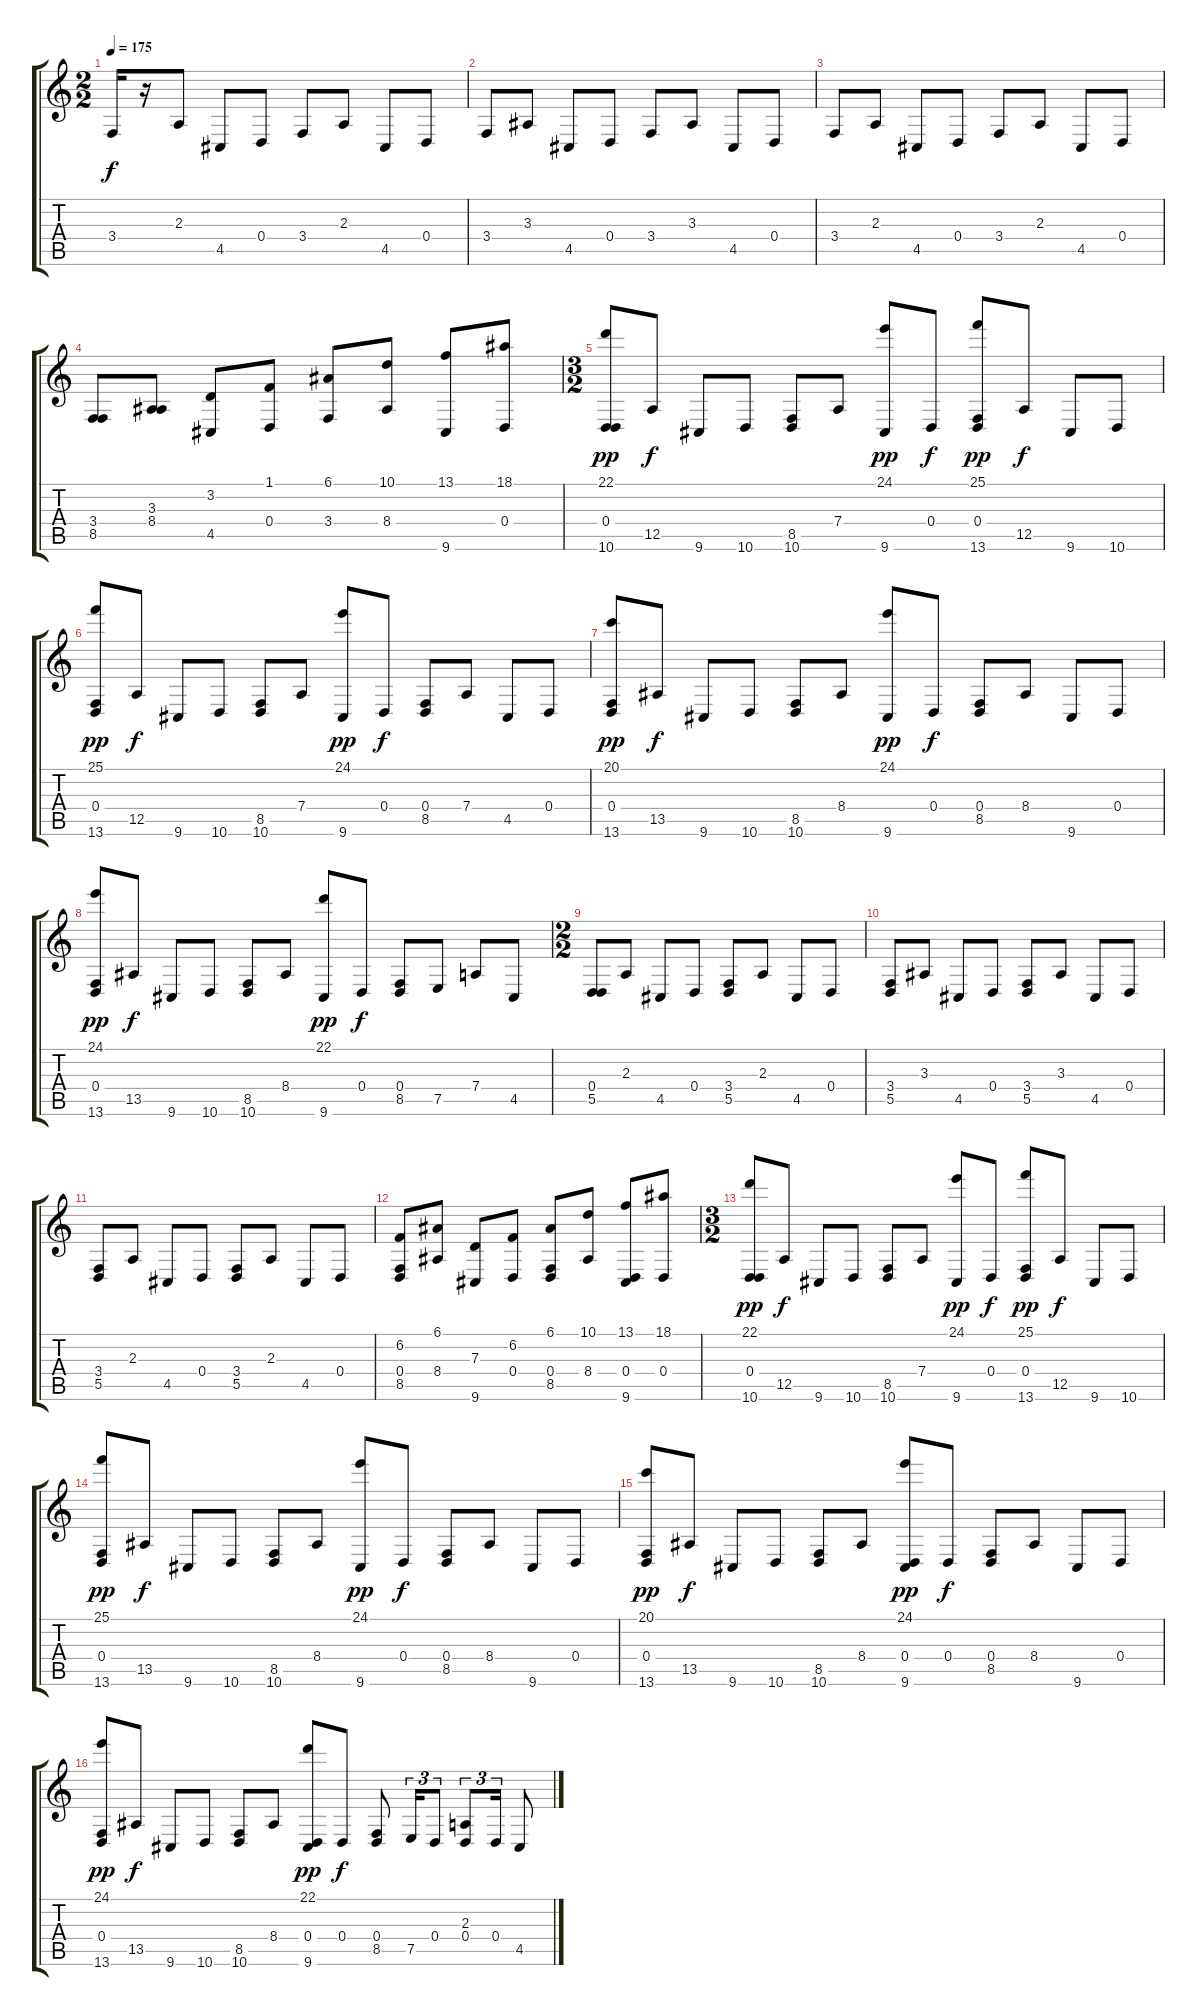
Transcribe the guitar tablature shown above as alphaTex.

\track "" {instrument stringensemble1}
\staff {score tabs}
\tuning (E4 B3 G3 D3 A2 E2) {hide}
\ts (2 2)
\tempo 175
\clef g2
\ks c
3.4.16{dy f} r.16 2.3.8 4.5.8 0.4.8 3.4.8 2.3.8 4.5.8 0.4.8 |
3.4.8 3.3.8 4.5.8 0.4.8 3.4.8 3.3.8 4.5.8 0.4.8 |
3.4.8 2.3.8 4.5.8 0.4.8 3.4.8 2.3.8 4.5.8 0.4.8 |
(3.4 8.5).8 (3.3 8.4).8 (3.2 4.5).8 (1.1 0.4).8 (6.1 3.4).8 (10.1 8.4).8 (13.1 9.6).8 (18.1 0.4).8 |
\ts (3 2)
(22.1 0.4 10.6).8{dy pp} 12.5.8{dy f} 9.6.8 10.6.8 (8.5 10.6).8 7.4.8 (24.1 9.6).8{dy pp} 0.4.8{dy f} (25.1 0.4 13.6).8{dy pp} 12.5.8{dy f} 9.6.8 10.6.8 |
(25.1 0.4 13.6).8{dy pp} 12.5.8{dy f} 9.6.8 10.6.8 (8.5 10.6).8 7.4.8 (24.1 9.6).8{dy pp} 0.4.8{dy f} (0.4 8.5).8 7.4.8 4.5.8 0.4.8 |
(20.1 0.4 13.6).8{dy pp} 13.5.8{dy f} 9.6.8 10.6.8 (8.5 10.6).8 8.4.8 (24.1 9.6).8{dy pp} 0.4.8{dy f} (0.4 8.5).8 8.4.8 9.6.8 0.4.8 |
(24.1 0.4 13.6).8{dy pp} 13.5.8{dy f} 9.6.8 10.6.8 (8.5 10.6).8 8.4.8 (22.1 9.6).8{dy pp} 0.4.8{dy f} (0.4 8.5).8 7.5.8 7.4.8 4.5.8 |
\ts (2 2)
(0.4 5.5).8 2.3.8 4.5.8 0.4.8 (3.4 5.5).8 2.3.8 4.5.8 0.4.8 |
(3.4 5.5).8 3.3.8 4.5.8 0.4.8 (3.4 5.5).8 3.3.8 4.5.8 0.4.8 |
(3.4 5.5).8 2.3.8 4.5.8 0.4.8 (3.4 5.5).8 2.3.8 4.5.8 0.4.8 |
(6.2 0.4 8.5).8 (6.1 8.4).8 (7.3 9.6).8 (6.2 0.4).8 (6.1 0.4 8.5).8 (10.1 8.4).8 (13.1 0.4 9.6).8 (18.1 0.4).8 |
\ts (3 2)
(22.1 0.4 10.6).8{dy pp} 12.5.8{dy f} 9.6.8 10.6.8 (8.5 10.6).8 7.4.8 (24.1 9.6).8{dy pp} 0.4.8{dy f} (25.1 0.4 13.6).8{dy pp} 12.5.8{dy f} 9.6.8 10.6.8 |
(25.1 0.4 13.6).8{dy pp} 13.5.8{dy f} 9.6.8 10.6.8 (8.5 10.6).8 8.4.8 (24.1 9.6).8{dy pp} 0.4.8{dy f} (0.4 8.5).8 8.4.8 9.6.8 0.4.8 |
(20.1 0.4 13.6).8{dy pp} 13.5.8{dy f} 9.6.8 10.6.8 (8.5 10.6).8 8.4.8 (24.1 0.4 9.6).8{dy pp} 0.4.8{dy f} (0.4 8.5).8 8.4.8 9.6.8 0.4.8 |
(24.1 0.4 13.6).8{dy pp} 13.5.8{dy f} 9.6.8 10.6.8 (8.5 10.6).8 8.4.8 (22.1 0.4 9.6).8{dy pp} 0.4.8{dy f} (0.4 8.5).8 7.5.16{tu (3 2)} 0.4.8{tu (3 2)} (2.3 0.4).8{tu (3 2)} 0.4.16{tu (3 2)} 4.5.8
